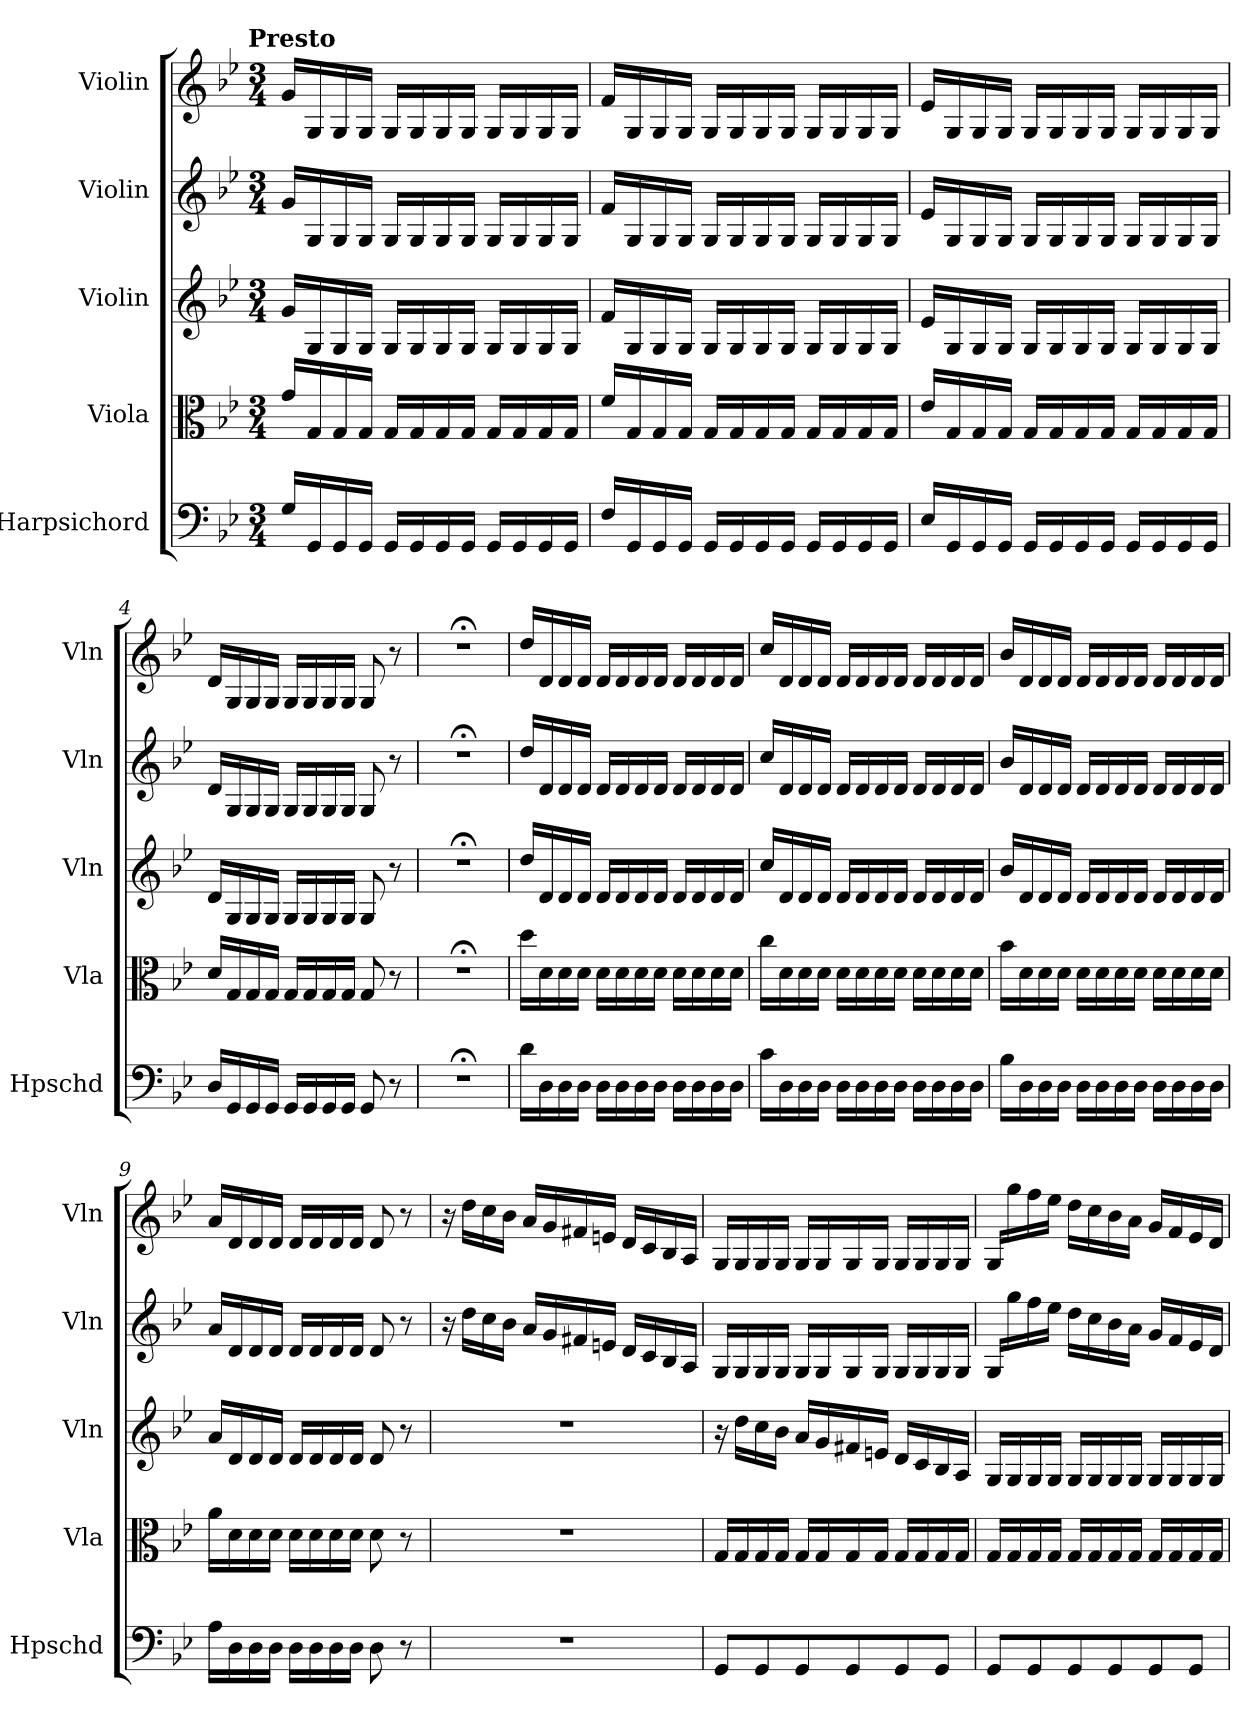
**kern	**kern	**kern	**kern	**kern
*part5	*part4	*part3	*part2	*part1
*staff5	*staff4	*staff3	*staff2	*staff1
*I"Harpsichord	*I"Viola	*I"Violin	*I"Violin	*I"Violin
*I'Hpschd	*I'Vla	*I'Vln	*I'Vln	*I'Vln
*clefF4	*clefC3	*clefG2	*clefG2	*clefG2
*k[b-e-]	*k[b-e-]	*k[b-e-]	*k[b-e-]	*k[b-e-]
*g:	*g:	*g:	*g:	*g:
!!LO:TX:omd:t=Presto
*M3/4	*M3/4	*M3/4	*M3/4	*M3/4
*MM184	*MM184	*MM184	*MM184	*MM184
=1	=1	=1	=1	=1
16G/LL	16g/LL	16g/LL	16g/LL	16g/LL
16GG/	16G/	16G/	16G/	16G/
16GG/	16G/	16G/	16G/	16G/
16GG/JJ	16G/JJ	16G/JJ	16G/JJ	16G/JJ
16GG/LL	16G/LL	16G/LL	16G/LL	16G/LL
16GG/	16G/	16G/	16G/	16G/
16GG/	16G/	16G/	16G/	16G/
16GG/JJ	16G/JJ	16G/JJ	16G/JJ	16G/JJ
16GG/LL	16G/LL	16G/LL	16G/LL	16G/LL
16GG/	16G/	16G/	16G/	16G/
16GG/	16G/	16G/	16G/	16G/
16GG/JJ	16G/JJ	16G/JJ	16G/JJ	16G/JJ
=2	=2	=2	=2	=2
16F/LL	16f/LL	16f/LL	16f/LL	16f/LL
16GG/	16G/	16G/	16G/	16G/
16GG/	16G/	16G/	16G/	16G/
16GG/JJ	16G/JJ	16G/JJ	16G/JJ	16G/JJ
16GG/LL	16G/LL	16G/LL	16G/LL	16G/LL
16GG/	16G/	16G/	16G/	16G/
16GG/	16G/	16G/	16G/	16G/
16GG/JJ	16G/JJ	16G/JJ	16G/JJ	16G/JJ
16GG/LL	16G/LL	16G/LL	16G/LL	16G/LL
16GG/	16G/	16G/	16G/	16G/
16GG/	16G/	16G/	16G/	16G/
16GG/JJ	16G/JJ	16G/JJ	16G/JJ	16G/JJ
=3	=3	=3	=3	=3
16E-/LL	16e-/LL	16e-/LL	16e-/LL	16e-/LL
16GG/	16G/	16G/	16G/	16G/
16GG/	16G/	16G/	16G/	16G/
16GG/JJ	16G/JJ	16G/JJ	16G/JJ	16G/JJ
16GG/LL	16G/LL	16G/LL	16G/LL	16G/LL
16GG/	16G/	16G/	16G/	16G/
16GG/	16G/	16G/	16G/	16G/
16GG/JJ	16G/JJ	16G/JJ	16G/JJ	16G/JJ
16GG/LL	16G/LL	16G/LL	16G/LL	16G/LL
16GG/	16G/	16G/	16G/	16G/
16GG/	16G/	16G/	16G/	16G/
16GG/JJ	16G/JJ	16G/JJ	16G/JJ	16G/JJ
=4	=4	=4	=4	=4
16D/LL	16d/LL	16d/LL	16d/LL	16d/LL
16GG/	16G/	16G/	16G/	16G/
16GG/	16G/	16G/	16G/	16G/
16GG/JJ	16G/JJ	16G/JJ	16G/JJ	16G/JJ
16GG/LL	16G/LL	16G/LL	16G/LL	16G/LL
16GG/	16G/	16G/	16G/	16G/
16GG/	16G/	16G/	16G/	16G/
16GG/JJ	16G/JJ	16G/JJ	16G/JJ	16G/JJ
8GG/	8G/	8G/	8G/	8G/
8r	8r	8r	8r	8r
=5	=5	=5	=5	=5
2.r;<	2.r;<	2.r;<	2.r;<	2.r;<
=6	=6	=6	=6	=6
16d\LL	16dd\LL	16dd/LL	16dd/LL	16dd/LL
16D\	16d\	16d/	16d/	16d/
16D\	16d\	16d/	16d/	16d/
16D\JJ	16d\JJ	16d/JJ	16d/JJ	16d/JJ
16D\LL	16d\LL	16d/LL	16d/LL	16d/LL
16D\	16d\	16d/	16d/	16d/
16D\	16d\	16d/	16d/	16d/
16D\JJ	16d\JJ	16d/JJ	16d/JJ	16d/JJ
16D\LL	16d\LL	16d/LL	16d/LL	16d/LL
16D\	16d\	16d/	16d/	16d/
16D\	16d\	16d/	16d/	16d/
16D\JJ	16d\JJ	16d/JJ	16d/JJ	16d/JJ
=7	=7	=7	=7	=7
16c\LL	16cc\LL	16cc/LL	16cc/LL	16cc/LL
16D\	16d\	16d/	16d/	16d/
16D\	16d\	16d/	16d/	16d/
16D\JJ	16d\JJ	16d/JJ	16d/JJ	16d/JJ
16D\LL	16d\LL	16d/LL	16d/LL	16d/LL
16D\	16d\	16d/	16d/	16d/
16D\	16d\	16d/	16d/	16d/
16D\JJ	16d\JJ	16d/JJ	16d/JJ	16d/JJ
16D\LL	16d\LL	16d/LL	16d/LL	16d/LL
16D\	16d\	16d/	16d/	16d/
16D\	16d\	16d/	16d/	16d/
16D\JJ	16d\JJ	16d/JJ	16d/JJ	16d/JJ
=8	=8	=8	=8	=8
16B-\LL	16b-\LL	16b-/LL	16b-/LL	16b-/LL
16D\	16d\	16d/	16d/	16d/
16D\	16d\	16d/	16d/	16d/
16D\JJ	16d\JJ	16d/JJ	16d/JJ	16d/JJ
16D\LL	16d\LL	16d/LL	16d/LL	16d/LL
16D\	16d\	16d/	16d/	16d/
16D\	16d\	16d/	16d/	16d/
16D\JJ	16d\JJ	16d/JJ	16d/JJ	16d/JJ
16D\LL	16d\LL	16d/LL	16d/LL	16d/LL
16D\	16d\	16d/	16d/	16d/
16D\	16d\	16d/	16d/	16d/
16D\JJ	16d\JJ	16d/JJ	16d/JJ	16d/JJ
=9	=9	=9	=9	=9
16A\LL	16a\LL	16a/LL	16a/LL	16a/LL
16D\	16d\	16d/	16d/	16d/
16D\	16d\	16d/	16d/	16d/
16D\JJ	16d\JJ	16d/JJ	16d/JJ	16d/JJ
16D\LL	16d\LL	16d/LL	16d/LL	16d/LL
16D\	16d\	16d/	16d/	16d/
16D\	16d\	16d/	16d/	16d/
16D\JJ	16d\JJ	16d/JJ	16d/JJ	16d/JJ
8D\	8d\	8d/	8d/	8d/
8r	8r	8r	8r	8r
=10	=10	=10	=10	=10
2.r	2.r	2.r	16r	16r
.	.	.	16dd\LL	16dd\LL
.	.	.	16cc\	16cc\
.	.	.	16b-\JJ	16b-\JJ
.	.	.	16a/LL	16a/LL
.	.	.	16g/	16g/
.	.	.	16f#X/	16f#X/
.	.	.	16en/JJ	16en/JJ
.	.	.	16d/LL	16d/LL
.	.	.	16c/	16c/
.	.	.	16B-/	16B-/
.	.	.	16A/JJ	16A/JJ
=11	=11	=11	=11	=11
8GG/L	16G/LL	16r	16G/LL	16G/LL
.	16G/	16dd\LL	16G/	16G/
8GG/	16G/	16cc\	16G/	16G/
.	16G/JJ	16b-\JJ	16G/JJ	16G/JJ
8GG/	16G/LL	16a/LL	16G/LL	16G/LL
.	16G/	16g/	16G/	16G/
8GG/	16G/	16f#X/	16G/	16G/
.	16G/JJ	16en/JJ	16G/JJ	16G/JJ
8GG/	16G/LL	16d/LL	16G/LL	16G/LL
.	16G/	16c/	16G/	16G/
8GG/J	16G/	16B-/	16G/	16G/
.	16G/JJ	16A/JJ	16G/JJ	16G/JJ
=12	=12	=12	=12	=12
8GG/L	16G/LL	16G/LL	16G/LL	16G/LL
.	16G/	16G/	16gg\	16gg\
8GG/	16G/	16G/	16ff\	16ff\
.	16G/JJ	16G/JJ	16ee-\JJ	16ee-\JJ
8GG/	16G/LL	16G/LL	16dd\LL	16dd\LL
.	16G/	16G/	16cc\	16cc\
8GG/	16G/	16G/	16b-\	16b-\
.	16G/JJ	16G/JJ	16a\JJ	16a\JJ
8GG/	16G/LL	16G/LL	16g/LL	16g/LL
.	16G/	16G/	16f/	16f/
8GG/J	16G/	16G/	16e-/	16e-/
.	16G/JJ	16G/JJ	16d/JJ	16d/JJ
=	=	=	=	=
*-	*-	*-	*-	*-
